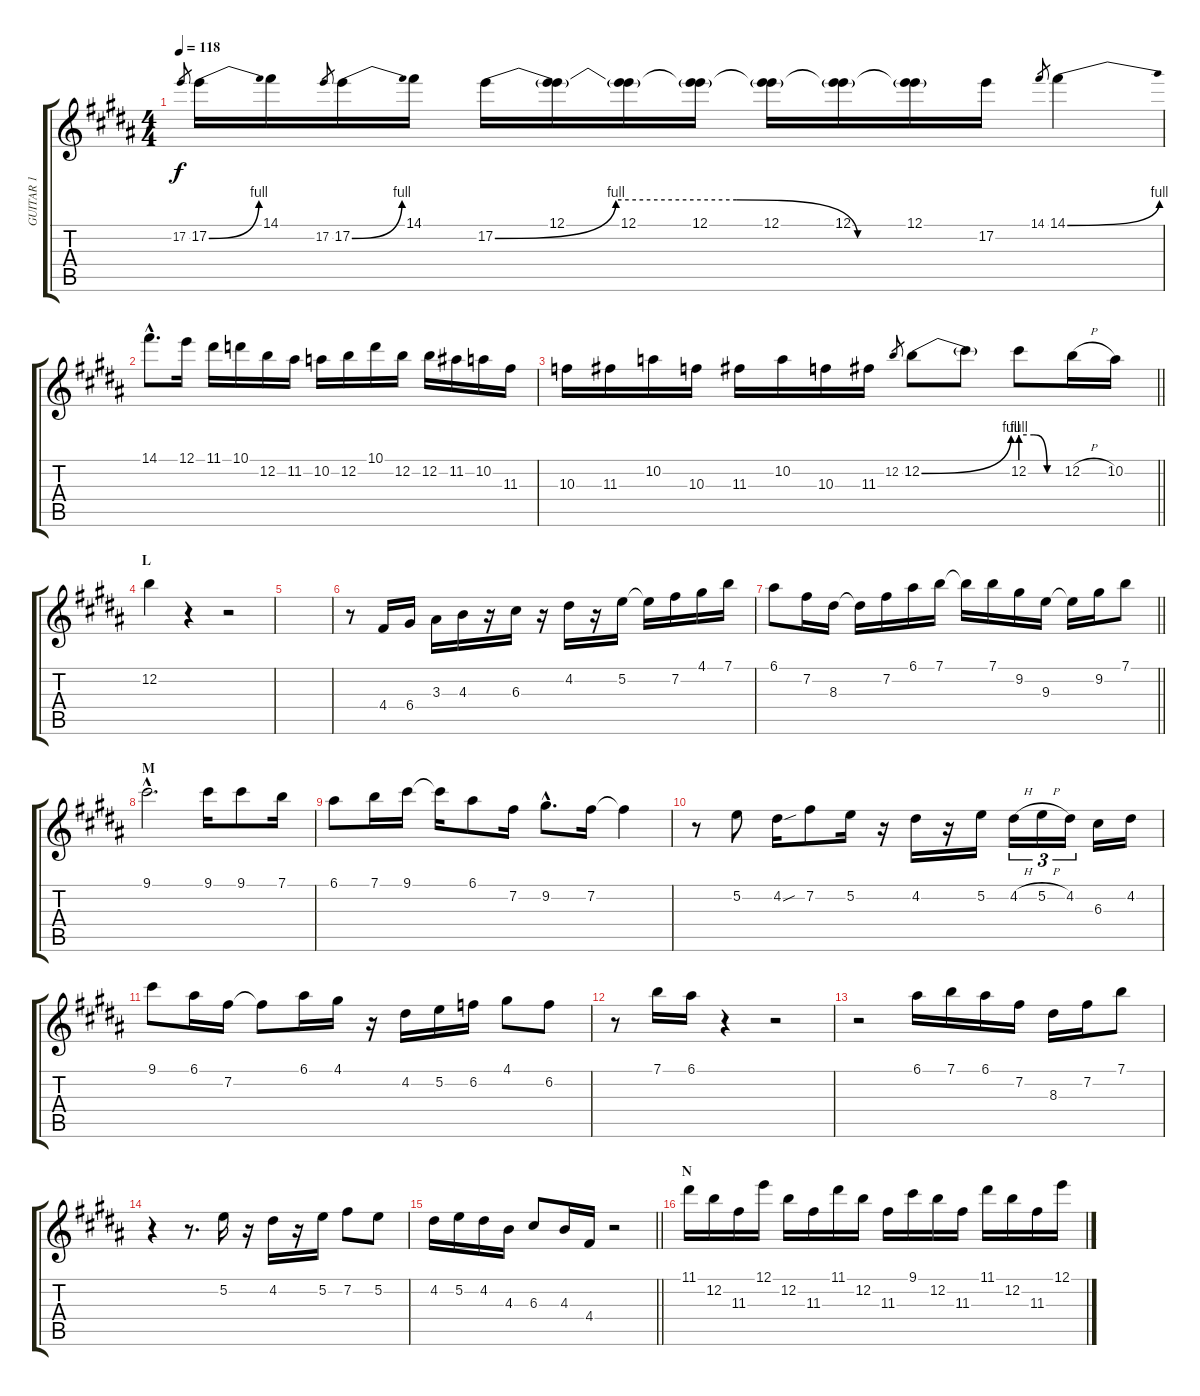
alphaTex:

\track ("GUITAR 1" "GUITAR 1") {instrument distortionguitar}
\staff {score tabs}
\tuning (E4 B3 G3 D3 A2 E2) {hide}
\ts (4 4)
\tempo 118
\clef g2
\ks b
17.2.8{gr dy f} 17.2{be (bend 0 0 60 4)}.16 14.1.16 17.2.8{gr} 17.2{be (bend 0 0 60 4)}.16 14.1.16 17.2{be (custom 0 0 15 4 30 4 45 0 60 0)}.16 (12.1 17.2{t}).16 (12.1 17.2{t}).16 (12.1 17.2{t}).16 (12.1 17.2{t}).16 (12.1 17.2{t}).16 (12.1 17.2{t}).16 17.2.16 14.1.8{gr} 14.1{be (bend 0 0 60 4)}.4 |
14.1{hac}.8{d} 12.1.16 11.1.16 10.1.16 12.2.16 11.2.16 10.2.16 12.2.16 10.1.16 12.2.16 12.2.16 11.2.16 10.2.16 11.3.16 |
\barLineRight lightlight
10.3.16 11.3.16 10.2.16 10.3.16 11.3.16 10.2.16 10.3.16 11.3.16 12.2.8{gr} 12.2{be (bend 0 0 60 4)}.8 12.2{t}.8 12.2{be (custom 0 4 20 4 40 0 60 0)}.8 12.2{h}.16 10.2.16 |
\section ("" "L")
12.2.4 r.4 r.2 |
|
r.8{instrument acousticguitarnylon} 4.4.16 6.4.16 3.3.16 4.3.16 r.16 6.3.16 r.16 4.2.16 r.16 5.2.16 5.2{t}.16 7.2.16 4.1.16 7.1.16 |
\barLineRight lightlight
6.1.8 7.2.16 8.3.16 8.3{t}.16 7.2.16 6.1.16 7.1.16 7.1{t}.16 7.1.16 9.2.16 9.3.16 9.3{t}.16 9.2.16 7.1.8 |
\section ("" "M")
9.1{hac}.2{d} 9.1.16 9.1.8 7.1.16 |
6.1.8 7.1.16 9.1.16 9.1{t}.16 6.1.8 7.2.16 9.2{hac}.8{d} 7.2.16 7.2{t}.4 |
r.8 5.2.8 4.2{sou}.16 7.2.8 5.2.16 r.16 4.2.16 r.16 5.2.16 4.2{h}.16{tu (3 2)} 5.2{h}.16{tu (3 2)} 4.2.16{tu (3 2)} 6.3.16 4.2.16 |
9.1.8 6.1.16 7.2.16 7.2{t}.8 6.1.16 4.1.16 r.16 4.2.16 5.2.16 6.2.16 4.1.8 6.2.8 |
r.8 7.1.16 6.1.16 r.4 r.2 |
r.2 6.1.16 7.1.16 6.1.16 7.2.16 8.3.16 7.2.16 7.1.8 |
r.4 r.8{d} 5.2.16 r.16 4.2.16 r.16 5.2.16 7.2.8 5.2.8 |
\barLineRight lightlight
4.2.16 5.2.16 4.2.16 4.3.16 6.3.8 4.3.16 4.4.16 r.2 |
\section ("" "N")
11.1.16 12.2.16 11.3.16 12.1.16 12.2.16 11.3.16 11.1.16 12.2.16 11.3.16 9.1.16 12.2.16 11.3.16 11.1.16 12.2.16 11.3.16 12.1.16
